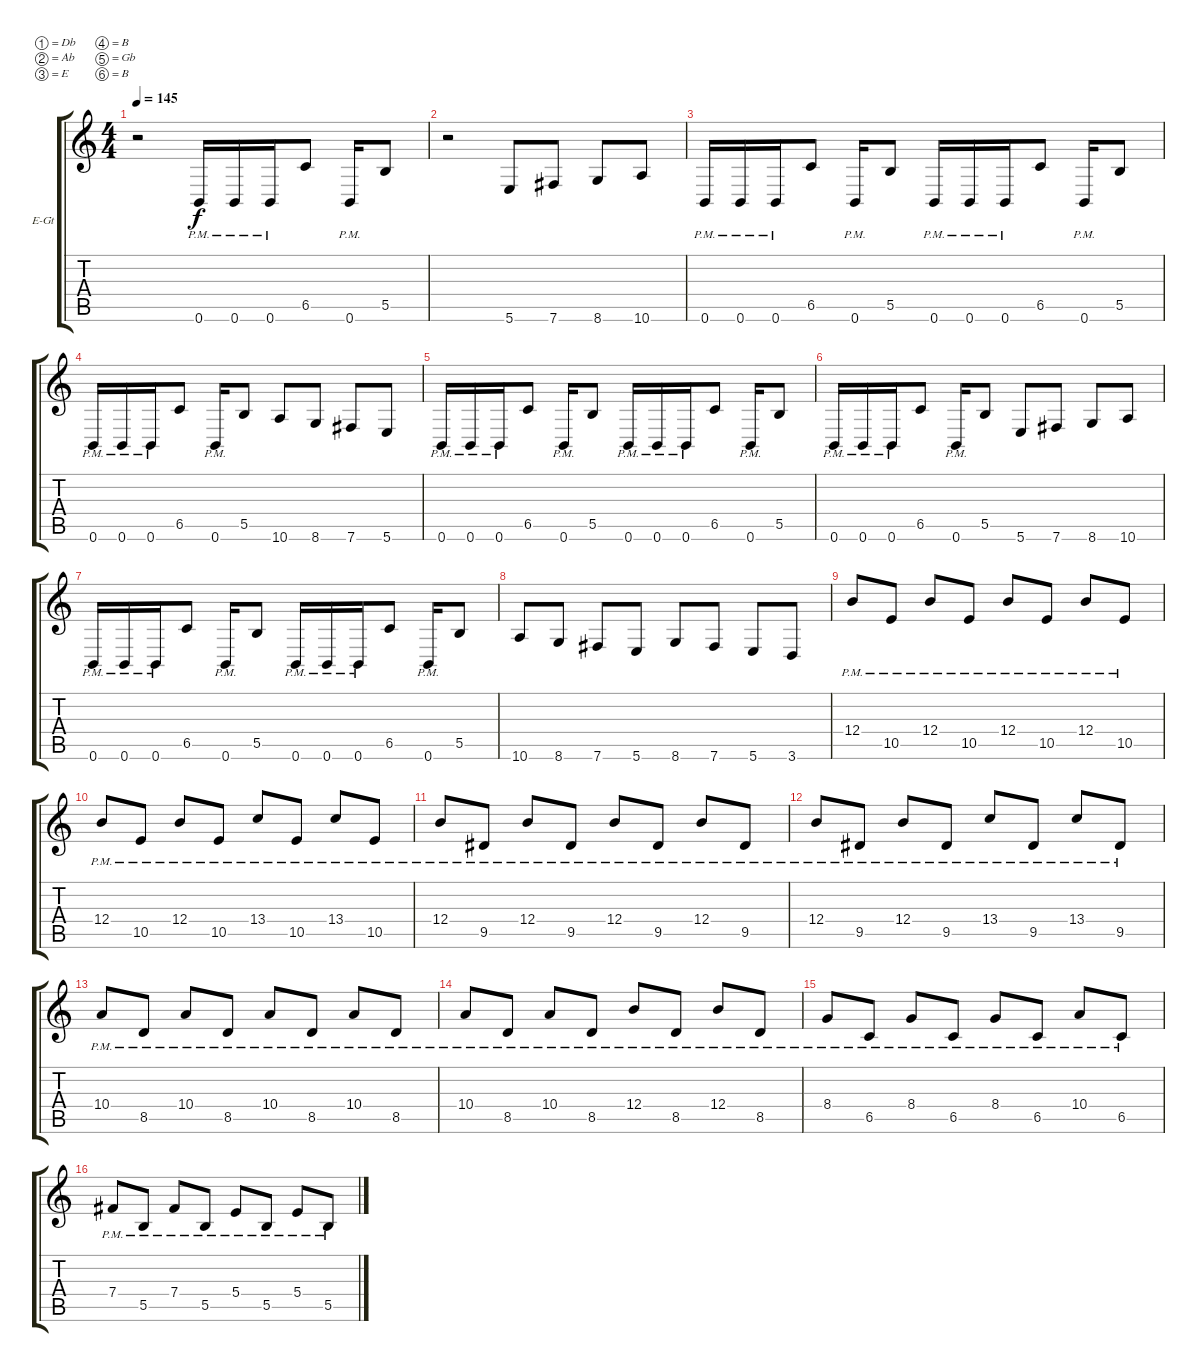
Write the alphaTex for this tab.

\defaultSystemsLayout 4
\bracketExtendMode groupsimilarinstruments
\firstSystemTrackNameOrientation horizontal
\otherSystemsTrackNameOrientation horizontal
\track ("Guitar ll" "E-Gt") {instrument overdrivenguitar}
\staff {score tabs}
\tuning (Db4 Ab3 E3 B2 Gb2 B1)
\ts (4 4)
\tempo 145
\clef g2
\scale
1.03909
\ks c
r.2{dy f} 0.6{pm}.16 0.6{pm}.16 0.6{pm}.16 6.5.8 0.6{pm}.16 5.5.8 |
\scale
0.960908 r.2 5.6.8 7.6.8 8.6.8 10.6.8 |
\scale
1.03909 0.6{pm}.16 0.6{pm}.16 0.6{pm}.16 6.5.8 0.6{pm}.16 5.5.8 0.6{pm}.16 0.6{pm}.16 0.6{pm}.16 6.5.8 0.6{pm}.16 5.5.8 |
\scale
0.960908 0.6{pm}.16 0.6{pm}.16 0.6{pm}.16 6.5.8 0.6{pm}.16 5.5.8 10.6.8 8.6.8 7.6.8 5.6.8 |
\scale
1.03909 0.6{pm}.16 0.6{pm}.16 0.6{pm}.16 6.5.8 0.6{pm}.16 5.5.8 0.6{pm}.16 0.6{pm}.16 0.6{pm}.16 6.5.8 0.6{pm}.16 5.5.8 |
\scale
0.960908 0.6{pm}.16 0.6{pm}.16 0.6{pm}.16 6.5.8 0.6{pm}.16 5.5.8 5.6.8 7.6.8 8.6.8 10.6.8 |
\scale
1.03909 0.6{pm}.16 0.6{pm}.16 0.6{pm}.16 6.5.8 0.6{pm}.16 5.5.8 0.6{pm}.16 0.6{pm}.16 0.6{pm}.16 6.5.8 0.6{pm}.16 5.5.8 |
\scale
0.960908 10.6.8 8.6.8 7.6.8 5.6.8 8.6.8 7.6.8 5.6.8 3.6.8 |
\scale
1.03909 12.4{pm}.8 10.5{pm}.8 12.4{pm}.8 10.5{pm}.8 12.4{pm}.8 10.5{pm}.8 12.4{pm}.8 10.5{pm}.8 |
\scale
0.960908 12.4{pm}.8 10.5{pm}.8 12.4{pm}.8 10.5{pm}.8 13.4{pm}.8 10.5{pm}.8 13.4{pm}.8 10.5{pm}.8 |
\scale
1.03909 12.4{pm}.8 9.5{pm}.8 12.4{pm}.8 9.5{pm}.8 12.4{pm}.8 9.5{pm}.8 12.4{pm}.8 9.5{pm}.8 |
\scale
0.960908 12.4{pm}.8 9.5{pm}.8 12.4{pm}.8 9.5{pm}.8 13.4{pm}.8 9.5{pm}.8 13.4{pm}.8 9.5{pm}.8 |
\scale
1.03909 10.4{pm}.8 8.5{pm}.8 10.4{pm}.8 8.5{pm}.8 10.4{pm}.8 8.5{pm}.8 10.4{pm}.8 8.5{pm}.8 |
\scale
0.960908 10.4{pm}.8 8.5{pm}.8 10.4{pm}.8 8.5{pm}.8 12.4{pm}.8 8.5{pm}.8 12.4{pm}.8 8.5{pm}.8 |
\scale
1.03909 8.4{pm}.8 6.5{pm}.8 8.4{pm}.8 6.5{pm}.8 8.4{pm}.8 6.5{pm}.8 10.4{pm}.8 6.5{pm}.8 |
\scale
0.960908 7.4{pm}.8 5.5{pm}.8 7.4{pm}.8 5.5{pm}.8 5.4{pm}.8 5.5{pm}.8 5.4{pm}.8 5.5{pm}.8
